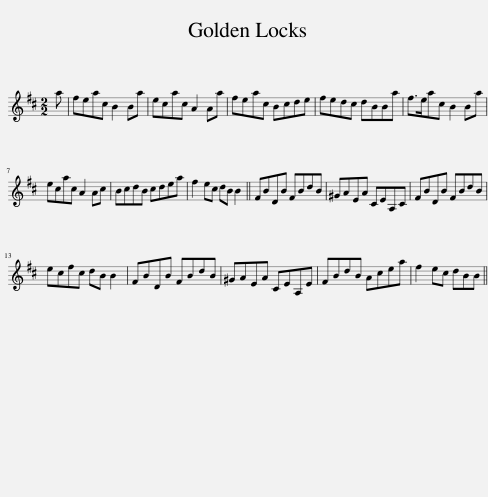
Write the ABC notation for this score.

X:1
L:1/8
M:2/2
I:linebreak $
K:Bmin
V:1 treble
V:1
 a | feac B2 Ba | ecac A2 Aa | feac Bcde | fedc dBBa | %5
 f>eac B2 Ba |$ ecac A2 Ac | BcdB cdea | f2 ec dB B2 || FBDB FBdB | %10
 ^GAEA CEA,C | FBDB FBdB |$ ecfc dB B2 | FBDB FBdB | ^GAEA CEA,E | %15
 FBdB Acea | f2 ec dBB || %17
